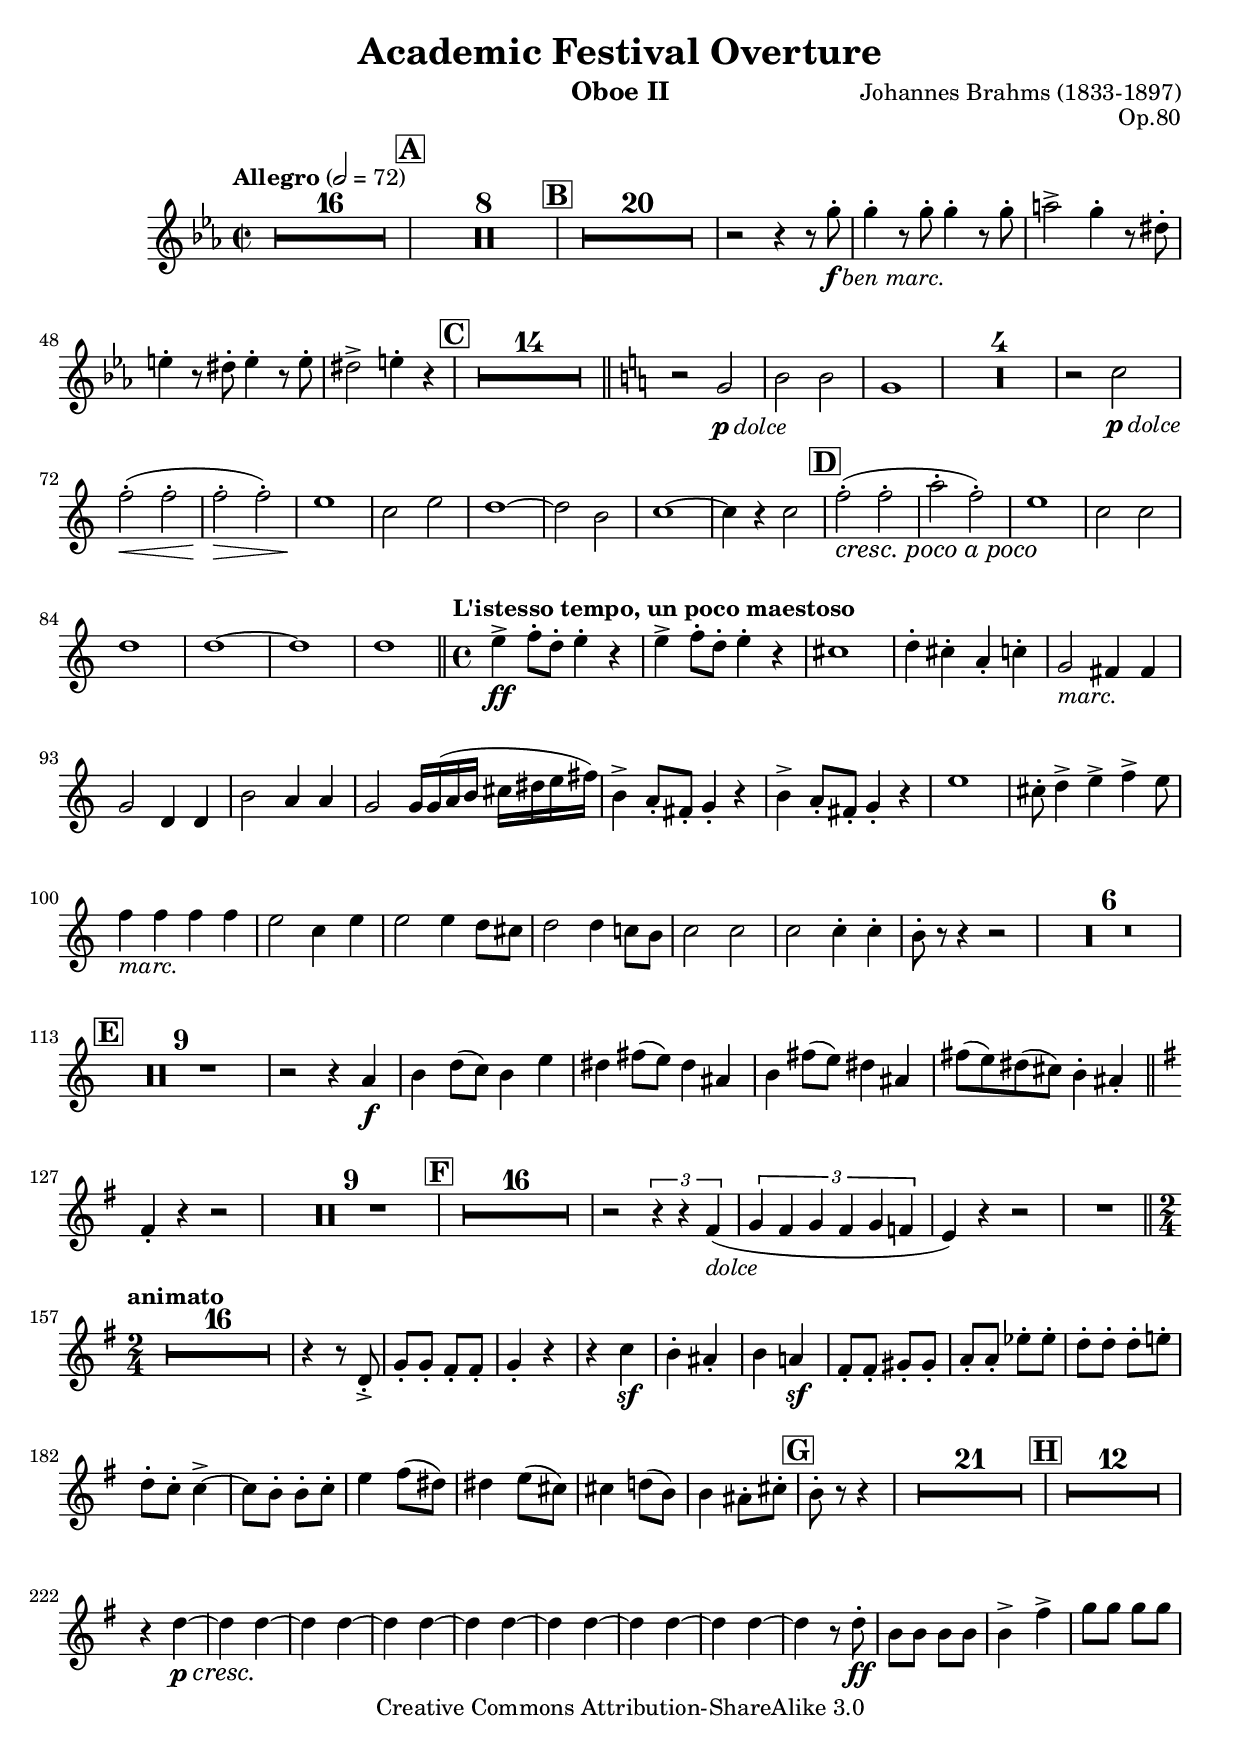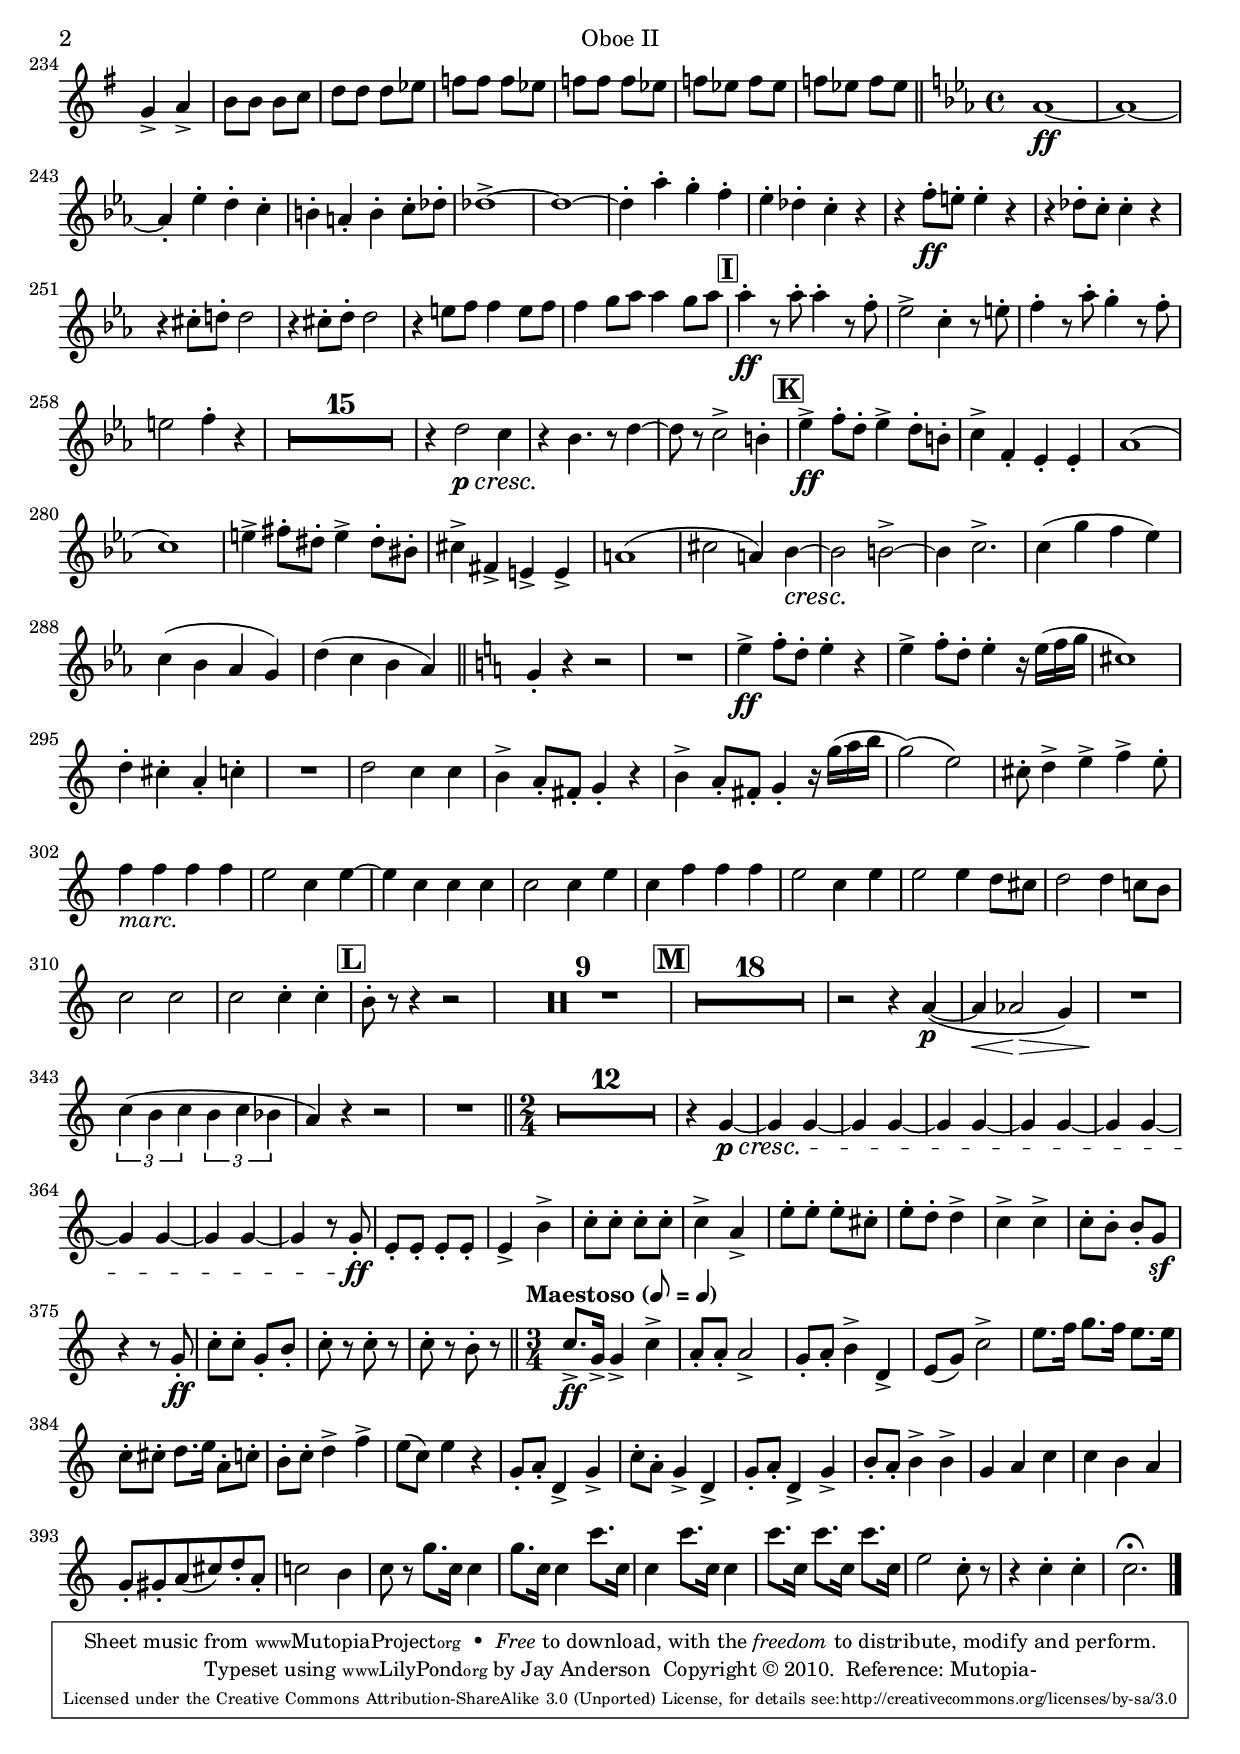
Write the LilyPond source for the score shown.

\version "2.13.51"

\include "defs.ily"
\include "oboe2.ily"

instrument = "Oboe II"

\include "header.ily"

\score
{
  \new Staff
  {
    << \removeWithTag #'score \oboeTwo \outline >>
  }
}
